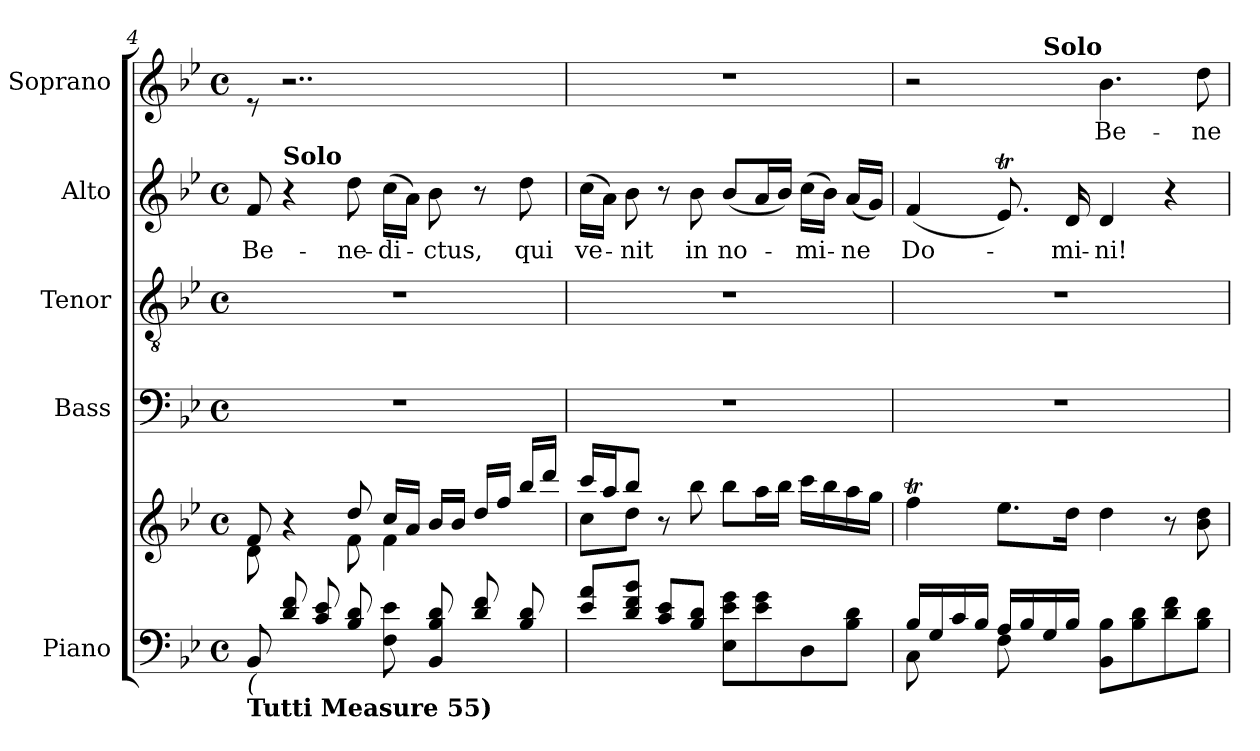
**kern	**kern	**kern	**kern	**kern	**text	**kern	**text
*part5	*part5	*part4	*part3	*part2	*part2	*part1	*part1
*staff6	*staff5	*staff4	*staff3	*staff2	*staff2	*staff1	*staff1
*I"Piano	*	*I"Bass	*I"Tenor	*I"Alto	*	*I"Soprano	*
*I'Pno.	*	*I'B.	*I'T.	*I'A.	*	*I'S.	*
!!LO:LB:g=z
*clefF4	*clefG2	*clefF4	*clefGv2	*clefG2	*	*clefG2	*
*k[b-e-]	*k[b-e-]	*k[b-e-]	*k[b-e-]	*k[b-e-]	*	*k[b-e-]	*
*B-:	*B-:	*B-:	*B-:	*B-:	*	*B-:	*
*M4/4	*M4/4	*M4/4	*M4/4	*M4/4	*	*M4/4	*
*met(c)	*met(c)	*met(c)	*met(c)	*met(c)	*	*met(c)	*
=4	=4	=4	=4	=4	=4	=4	=4
*	*^	*	*	*	*	*	*
!LO:TX:b:i:t=(	!	!	!	!	!	!	!	!
!LO:TX:b:B:t=Tutti Measure 55)	!	!	!	!	!	!	!	!
!	!	!	!	!	!	!LO:LY:b	!	!
8BB-/	8f/	8d\	1r	1r	8f/	Be-	8re	.
!	!	!	!	!	!LO:TX:a:B:t=Solo	!	!	!
8d/ 8f/	4r	4ryy	.	.	4r	.	2..r	.
8c/ 8e-/	.	.	.	.	.	.	.	.
!	!	!	!	!	!	!LO:LY:b	!	!
8B-/ 8d/	8dd/	8f\	.	.	8dd\	-ne-	.	.
!	!	!	!	!	!	!LO:LY:b	!	!
8F\ 8e-\	16cc/LL	4f\	.	.	(>16cc\LL	-di-	.	.
.	16a/JJ	.	.	.	16a\JJ)	.	.	.
!	!	!	!	!	!	!LO:LY:b	!	!
8BB-/ 8B-/ 8d/	16b-/LL	.	.	.	8b-\	-ctus,	.	.
.	16b-/JJ	.	.	.	.	.	.	.
8d/ 8f/	16dd/LL	4ryy	.	.	8r	.	.	.
.	16ff/JJ	.	.	.	.	.	.	.
!	!	!	!	!	!	!LO:LY:b	!	!
8B-/ 8d/	16bb-/LL	.	.	.	8dd\	qui	.	.
.	16ddd/JJ	.	.	.	.	.	.	.
=5	=5	=5	=5	=5	=5	=5	=5	=5
!	!	!	!	!	!	!LO:LY:b	!	!
8e-/ 8a/L	16ccc/LL	8cc\L	1r	1r	(>16cc\LL	ve-	1r	.
.	16aa/J	.	.	.	16a\JJ)	.	.	.
!	!	!	!	!	!	!LO:LY:b	!	!
8d/ 8f/ 8b-/J	8bb-/J	8dd\J	.	.	8b-\	-nit	.	.
8c/ 8e-/L	8r	2.ryy	.	.	8r	.	.	.
!	!	!	!	!	!	!LO:LY:b	!	!
8B-/ 8d/J	8bb-\	.	.	.	8b-\	in	.	.
!	!	!	!	!	!	!LO:LY:b	!	!
8E-\ 8e-\ 8g\L	8bb-\L	.	.	.	(<8b-/L	no-	.	.
8e-\ 8g\	16aa\L	.	.	.	16a/L	.	.	.
.	16bb-\JJ	.	.	.	16b-/JJ)	.	.	.
!	!	!	!	!	!	!LO:LY:b	!	!
8D\	16ccc\LL	.	.	.	(>16cc\LL	-mi-	.	.
.	16bb-\	.	.	.	16b-\JJ)	.	.	.
!	!	!	!	!	!	!LO:LY:b	!	!
8B-\ 8d\J	16aa\	.	.	.	(<16a/LL	-ne	.	.
.	16gg\JJ	.	.	.	16g/JJ)	.	.	.
*	*v	*v	*	*	*	*	*	*
=6	=6	=6	=6	=6	=6	=6	=6
*^	*	*	*	*	*	*	*
!	!	!	!	!	!	!LO:LY:b	!	!
*	*	*	*	*	*	*	*^	*
16B-/LL	8C\	4ffT\	1r	1r	(<4f/	-Do-	2r	4.ryy	.
16G/	.	.	.	.	.	.	.	.	.
16c/	8ryy	.	.	.	.	.	.	.	.
16B-/JJ	.	.	.	.	.	.	.	.	.
16A/LL	8F\	8.ee-\L	.	.	8.e-T/)	.	.	.	.
16B-/	.	.	.	.	.	.	.	.	.
!	!	!	!	!	!	!	!	!LO:TX:a:B:t=Solo	!
16G/	2ryy	.	.	.	.	.	.	2ryy	.
!	!	!	!	!	!	!LO:LY:b	!	!	!
16B-/JJ	.	16dd\Jk	.	.	16d/	-mi-	.	.	.
!	!	!	!	!	!	!LO:LY:b	!	!	!LO:LY:b
8BB-\ 8B-\L	.	4dd\	.	.	4d/	-ni!	4.b-\	.	Be-
8B-\ 8d\	.	.	.	.	.	.	.	.	.
8d\ 8f\	.	8r	.	.	4r	.	.	.	.
!	!	!	!	!	!	!	!	!	!LO:LY:b
8B-\ 8d\J	8ryy	8b-\ 8dd\	.	.	.	.	8dd\	8ryy	-ne-
*v	*v	*	*	*	*	*	*v	*v	*
=	=	=	=	=	=	=	=
*-	*-	*-	*-	*-	*-	*-	*-
